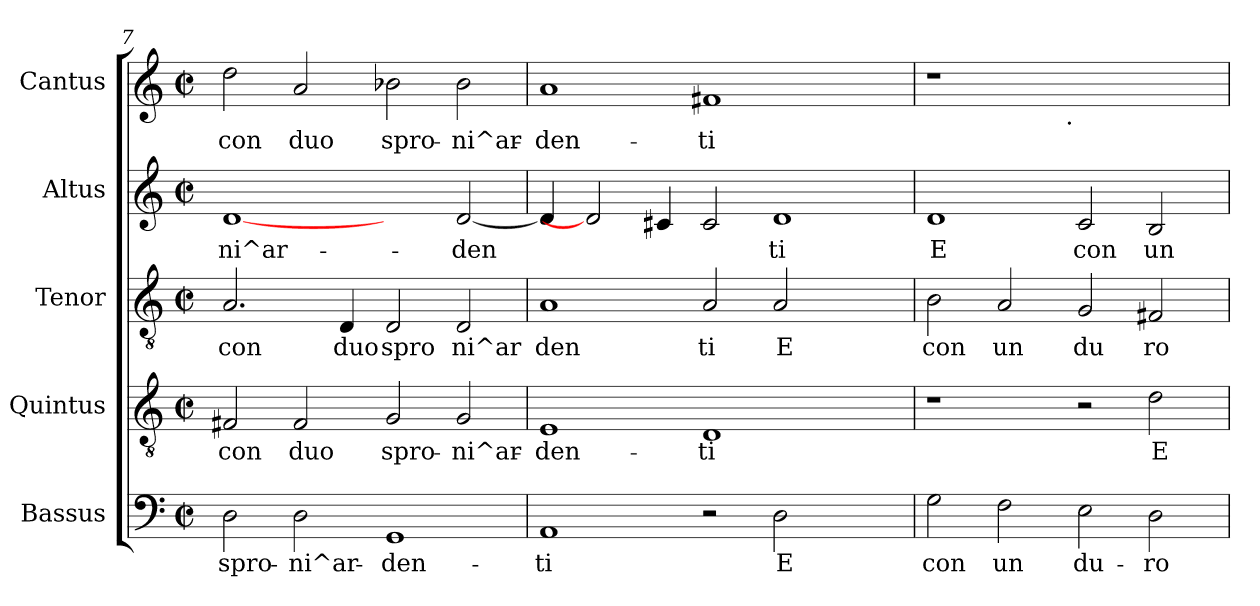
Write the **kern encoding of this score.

**kern	**text	**kern	**text	**kern	**text	**kern	**text	**kern	**text
*part5	*part5	*part4	*part4	*part3	*part3	*part2	*part2	*part1	*part1
*staff5	*staff5	*staff4	*staff4	*staff3	*staff3	*staff2	*staff2	*staff1	*staff1
*I"Bassus	*	*I"Quintus	*	*I"Tenor	*	*I"Altus	*	*I"Cantus	*
*clefF4	*	*clefGv2	*	*clefGv2	*	*clefG2	*	*clefG2	*
*k[]	*	*k[]	*	*k[]	*	*k[]	*	*k[]	*
*C:	*	*C:	*	*C:	*	*C:	*	*C:	*
*M2/2	*	*M2/2	*	*M2/2	*	*M2/2	*	*M2/2	*
*met(c|)	*	*met(c|)	*	*met(c|)	*	*met(c|)	*	*met(c|)	*
=7	=7	=7	=7	=7	=7	=7	=7	=7	=7
!	!LO:LY:b:cj	!	!LO:LY:b:cj	!	!LO:LY:b:cj	!	!LO:LY:b:cj	!	!LO:LY:b:cj
2D\	spro-	2F#X/	con	2.A/	con	[1d	-ni^ar-	2dd\	con
!	!LO:LY:b:cj	!	!LO:LY:b:cj	!	!	!	!	!	!LO:LY:b:cj
2D\	-ni^ar-	2F#/	duo	.	.	.	.	2a/	duo
!	!	!	!	!	!LO:LY:b:cj	!	!	!	!
.	.	.	.	4D/	duo	.	.	.	.
!	!LO:LY:b:cj	!	!LO:LY:b:cj	!	!LO:LY:b:cj	!	!	!	!LO:LY:b:cj
1GG	-den-	2G/	spro-	2D/	spro	2ryy	.	2b-X\	spro-
!	!	!	!LO:LY:b:cj	!	!LO:LY:b:cj	!	!LO:LY:b:cj	!	!LO:LY:b:cj
.	.	2G/	-ni^ar-	2D/	ni^ar	[<2d/	-den-	2b-\	-ni^ar-
=8	=8	=8	=8	=8	=8	=8	=8	=8	=8
!	!LO:LY:b:cj	!	!LO:LY:b:cj	!	!LO:LY:b:cj	!	!LO:LY:b:cj	!	!LO:LY:b:cj
1AA	-ti	1E	-den-	1A	den	4d/]	--	1a	-den-
.	.	.	.	.	.	2d]	.	.	.
!	!	!	!	!	!	!	!LO:LY:b:cj	!	!
.	.	.	.	.	.	4c#X/	--	.	.
!	!	!	!LO:LY:b:cj	!	!LO:LY:b:cj	!	!LO:LY:b:cj	!	!LO:LY:b:cj
2r	.	1D	-ti	2A/	ti	2c#/	--	1f#X	-ti
!	!LO:LY:b:cj	!	!	!	!LO:LY:b:cj	!	!LO:LY:b:cj	!	!
2D\	E	.	.	2A/	E	1d	-ti	.	.
2ryy	.	2ryy	.	2ryy	.	.	.	2ryy	.
=9	=9	=9	=9	=9	=9	=9	=9	=9	=9
!	!LO:LY:b:cj	!	!	!	!LO:LY:b:cj	!	!LO:LY:b:cj	!	!
*	*	*	*	*	*	*	*	*^	*
2G\	con	1r	.	2B\	con	1d	E	1r	2ryy	.
!	!LO:LY:b:cj	!	!	!	!LO:LY:b:cj	!	!	!	!	!
2F\	un	.	.	2A/	un	.	.	.	4...ryy	.
!	!	!	!	!	!	!	!	!	!LO:TX:b:t=.	!
.	.	.	.	.	.	.	.	.	1ryy	.
!	!LO:LY:b:cj	!	!	!	!LO:LY:b:cj	!	!LO:LY:b:cj	!	!	!
2E\	du-	2r	.	2G/	du	2c/	con	1ryy	.	.
!	!LO:LY:b:cj	!	!LO:LY:b:cj	!	!LO:LY:b:cj	!	!LO:LY:b:cj	!	!	!
2D\	-ro	2d\	E	2F#X/	ro	2B/	un	.	.	.
.	.	.	.	.	.	.	.	.	32ryy	.
*	*	*	*	*	*	*	*	*v	*v	*
=	=	=	=	=	=	=	=	=	=
*-	*-	*-	*-	*-	*-	*-	*-	*-	*-
